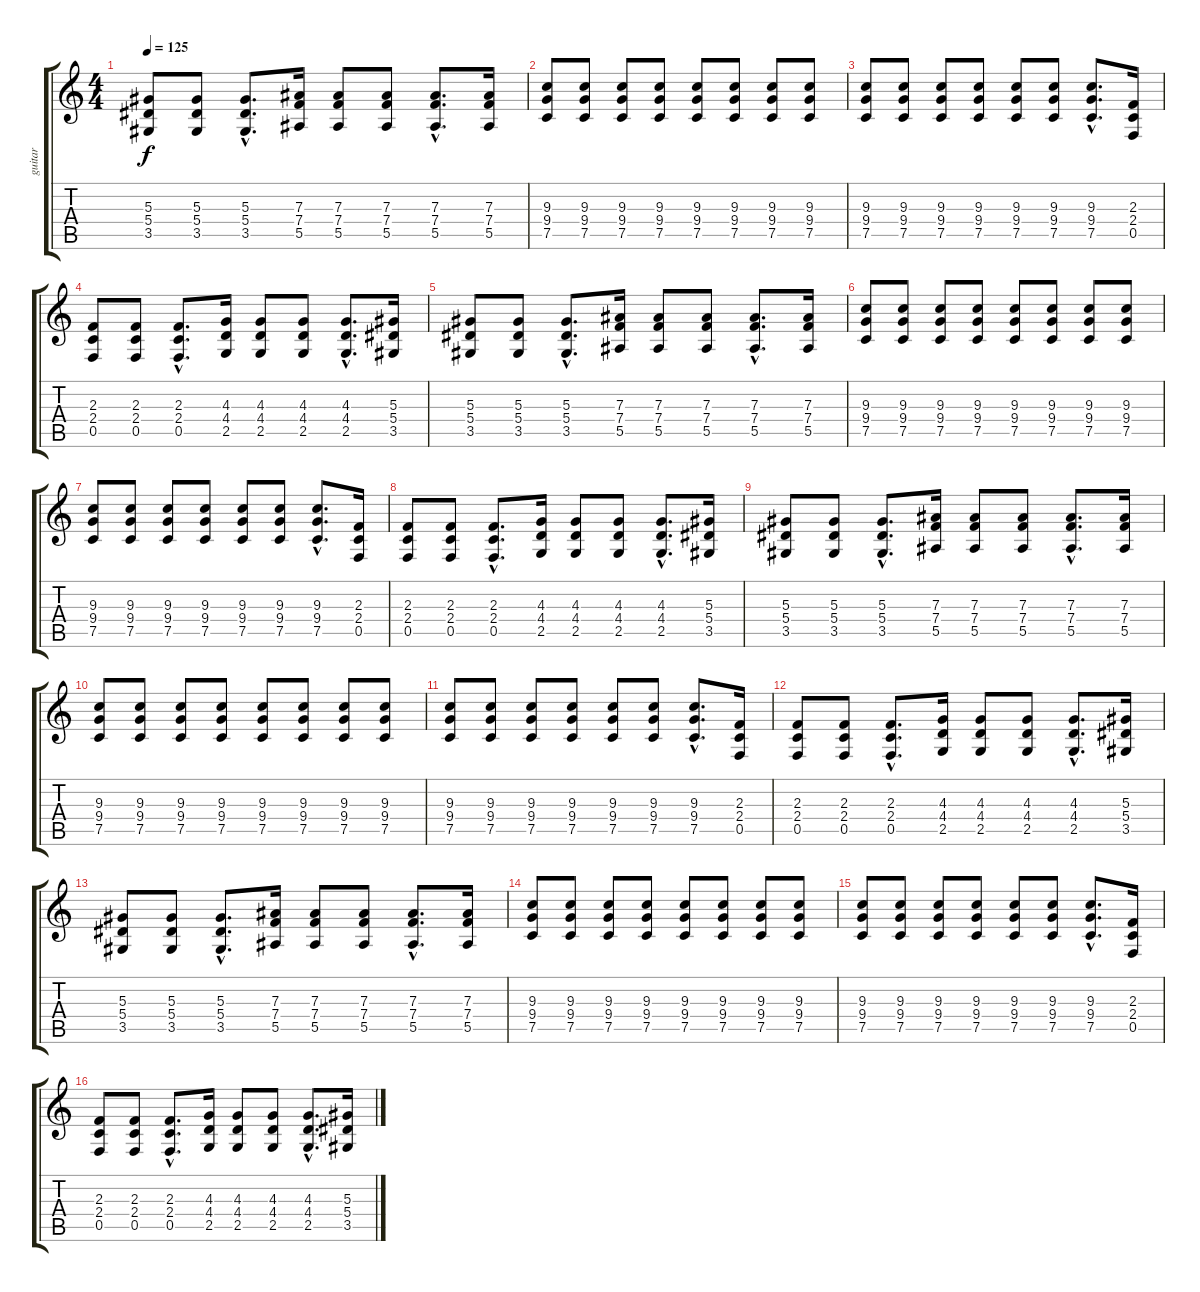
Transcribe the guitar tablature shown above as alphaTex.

\track ("guitar" "guitar") {instrument overdrivenguitar}
\staff {score tabs}
\tuning (C4 G3 Eb3 Bb2 F2 C2) {hide}
\ts (4 4)
\tempo 125
\clef g2
\ks c
(5.3 5.4 3.5).8{dy f} (5.3 5.4 3.5).8 (5.3{hac} 5.4{hac} 3.5{hac}).8{d} (7.3 7.4 5.5).16 (7.3 7.4 5.5).8 (7.3 7.4 5.5).8 (7.3{hac} 7.4{hac} 5.5{hac}).8{d} (7.3 7.4 5.5).16 |
(9.3 9.4 7.5).8 (9.3 9.4 7.5).8 (9.3 9.4 7.5).8 (9.3 9.4 7.5).8 (9.3 9.4 7.5).8 (9.3 9.4 7.5).8 (9.3 9.4 7.5).8 (9.3 9.4 7.5).8 |
(9.3 9.4 7.5).8 (9.3 9.4 7.5).8 (9.3 9.4 7.5).8 (9.3 9.4 7.5).8 (9.3 9.4 7.5).8 (9.3 9.4 7.5).8 (9.3{hac} 9.4{hac} 7.5{hac}).8{d} (2.3 2.4 0.5).16 |
(2.3 2.4 0.5).8 (2.3 2.4 0.5).8 (2.3{hac} 2.4{hac} 0.5{hac}).8{d} (4.3 4.4 2.5).16 (4.3 4.4 2.5).8 (4.3 4.4 2.5).8 (4.3{hac} 4.4{hac} 2.5{hac}).8{d} (5.3 5.4 3.5).16 |
(5.3 5.4 3.5).8 (5.3 5.4 3.5).8 (5.3{hac} 5.4{hac} 3.5{hac}).8{d} (7.3 7.4 5.5).16 (7.3 7.4 5.5).8 (7.3 7.4 5.5).8 (7.3{hac} 7.4{hac} 5.5{hac}).8{d} (7.3 7.4 5.5).16 |
(9.3 9.4 7.5).8 (9.3 9.4 7.5).8 (9.3 9.4 7.5).8 (9.3 9.4 7.5).8 (9.3 9.4 7.5).8 (9.3 9.4 7.5).8 (9.3 9.4 7.5).8 (9.3 9.4 7.5).8 |
(9.3 9.4 7.5).8 (9.3 9.4 7.5).8 (9.3 9.4 7.5).8 (9.3 9.4 7.5).8 (9.3 9.4 7.5).8 (9.3 9.4 7.5).8 (9.3{hac} 9.4{hac} 7.5{hac}).8{d} (2.3 2.4 0.5).16 |
\section ("" "")
(2.3 2.4 0.5).8 (2.3 2.4 0.5).8 (2.3{hac} 2.4{hac} 0.5{hac}).8{d} (4.3 4.4 2.5).16 (4.3 4.4 2.5).8 (4.3 4.4 2.5).8 (4.3{hac} 4.4{hac} 2.5{hac}).8{d} (5.3 5.4 3.5).16 |
(5.3 5.4 3.5).8 (5.3 5.4 3.5).8 (5.3{hac} 5.4{hac} 3.5{hac}).8{d} (7.3 7.4 5.5).16 (7.3 7.4 5.5).8 (7.3 7.4 5.5).8 (7.3{hac} 7.4{hac} 5.5{hac}).8{d} (7.3 7.4 5.5).16 |
(9.3 9.4 7.5).8 (9.3 9.4 7.5).8 (9.3 9.4 7.5).8 (9.3 9.4 7.5).8 (9.3 9.4 7.5).8 (9.3 9.4 7.5).8 (9.3 9.4 7.5).8 (9.3 9.4 7.5).8 |
(9.3 9.4 7.5).8 (9.3 9.4 7.5).8 (9.3 9.4 7.5).8 (9.3 9.4 7.5).8 (9.3 9.4 7.5).8 (9.3 9.4 7.5).8 (9.3{hac} 9.4{hac} 7.5{hac}).8{d} (2.3 2.4 0.5).16 |
(2.3 2.4 0.5).8 (2.3 2.4 0.5).8 (2.3{hac} 2.4{hac} 0.5{hac}).8{d} (4.3 4.4 2.5).16 (4.3 4.4 2.5).8 (4.3 4.4 2.5).8 (4.3{hac} 4.4{hac} 2.5{hac}).8{d} (5.3 5.4 3.5).16 |
(5.3 5.4 3.5).8 (5.3 5.4 3.5).8 (5.3{hac} 5.4{hac} 3.5{hac}).8{d} (7.3 7.4 5.5).16 (7.3 7.4 5.5).8 (7.3 7.4 5.5).8 (7.3{hac} 7.4{hac} 5.5{hac}).8{d} (7.3 7.4 5.5).16 |
(9.3 9.4 7.5).8 (9.3 9.4 7.5).8 (9.3 9.4 7.5).8 (9.3 9.4 7.5).8 (9.3 9.4 7.5).8 (9.3 9.4 7.5).8 (9.3 9.4 7.5).8 (9.3 9.4 7.5).8 |
(9.3 9.4 7.5).8 (9.3 9.4 7.5).8 (9.3 9.4 7.5).8 (9.3 9.4 7.5).8 (9.3 9.4 7.5).8 (9.3 9.4 7.5).8 (9.3{hac} 9.4{hac} 7.5{hac}).8{d} (2.3 2.4 0.5).16 |
\section ("" "")
(2.3 2.4 0.5).8 (2.3 2.4 0.5).8 (2.3{hac} 2.4{hac} 0.5{hac}).8{d} (4.3 4.4 2.5).16 (4.3 4.4 2.5).8 (4.3 4.4 2.5).8 (4.3{hac} 4.4{hac} 2.5{hac}).8{d} (5.3 5.4 3.5).16
